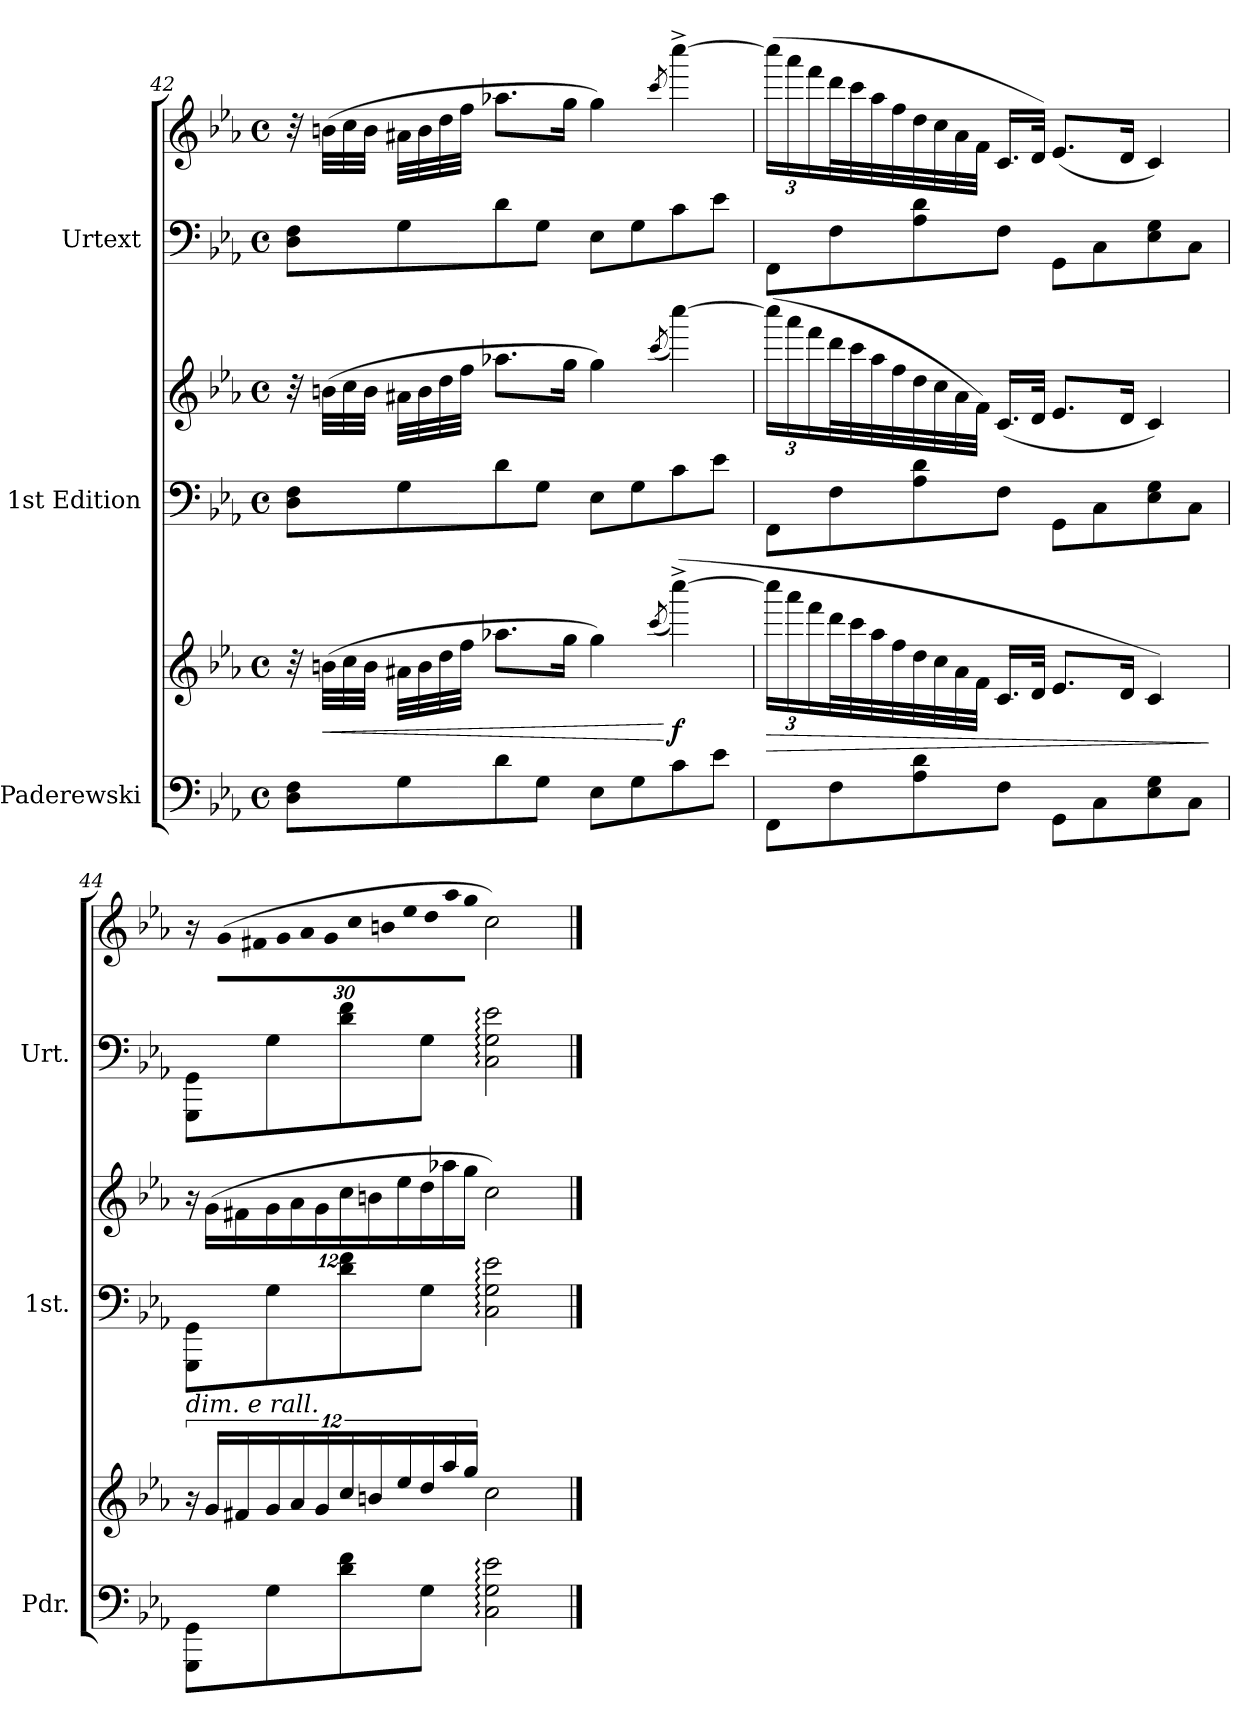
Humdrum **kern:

**kern	**kern	**dynam	**kern	**kern	**kern	**kern
*part3	*part3	*part3	*part2	*part2	*part1	*part1
*staff6	*staff5	*staff5/6	*staff4	*staff3	*staff2	*staff1
*I"Paderewski	*	*	*I"1st Edition	*	*I"Urtext	*
*I'Pdr.	*	*	*I'1st.	*	*I'Urt.	*
!!LO:LB:g=z
*clefF4	*clefG2	*	*clefF4	*clefG2	*clefF4	*clefG2
*k[b-e-a-]	*k[b-e-a-]	*	*k[b-e-a-]	*k[b-e-a-]	*k[b-e-a-]	*k[b-e-a-]
*M4/4	*M4/4	*	*M4/4	*M4/4	*M4/4	*M4/4
*met(c)	*met(c)	*	*met(c)	*met(c)	*met(c)	*met(c)
=42	=42	=42	=42	=42	=42	=42
8D\ 8F\L	32r	.	8D\ 8F\L	32r	8D\ 8F\L	32r
!	!	!LO:HP:b	!	!	!	!
.	(32bn\LLL	<	.	(32bn\LLL	.	(32bn\LLL
.	32cc\	.	.	32cc\	.	32cc\
.	32b\JJJ	.	.	32b\JJJ	.	32b\JJJ
8G\	32a#X\LLL	.	8G\	32a#X\LLL	8G\	32a#X\LLL
.	32b\	.	.	32b\	.	32b\
.	32dd\	.	.	32dd\	.	32dd\
.	32ff\JJJ	.	.	32ff\JJJ	.	32ff\JJJ
8d\	8.aa-X\L	.	8d\	8.aa-X\L	8d\	8.aa-X\L
8G\J	.	.	8G\J	.	8G\J	.
.	16gg\Jk	.	.	16gg\Jk	.	16gg\Jk
8E-\L	4gg\)	.	8E-\L	4gg\)	8E-\L	4gg\)
8G\	.	.	8G\	.	8G\	.
.	(>8qccc/	.	.	(8qccc/	.	8qccc/
!	!	!LO:DY:n=1:b	!	!	!	!
8c\	([4cccc^\)	[ f	8c\	[4cccc\)	8c\	[4cccc^\
8e-\J	.	.	8e-\J	.	8e-\J	.
=43	=43	=43	=43	=43	=43	=43
*	*Xbrackettup	*	*	*	*	*
!	!	!LO:HP:b	!	!	!	!
*	*	*	*	*Xbrackettup	*	*Xbrackettup
8FF\L	24cccc\LL]	>	8FF\L	(24cccc\LL]	8FF\L	(24cccc\LL]
.	24aaa-\	.	.	24aaa-\	.	24aaa-\
.	24fff\	.	.	24fff\	.	24fff\
8F\	32ddd\L	.	8F\	32ddd\L	8F\	32ddd\L
.	32ccc\	.	.	32ccc\	.	32ccc\
.	32aa-\	.	.	32aa-\	.	32aa-\
.	32ff\	.	.	32ff\	.	32ff\
8A-\ 8d\	32dd\	.	8A-\ 8d\	32dd\	8A-\ 8d\	32dd\
.	32cc\	.	.	32cc\	.	32cc\
.	32a-\	.	.	32a-\	.	32a-\
.	32f\JJJ	.	.	32f\JJJ)	.	32f\JJJ
8F\J	16.c/LL	.	8F\J	(16.c/LL	8F\J	16.c/LL
.	32d/JJk	.	.	32d/JJk	.	32d/JJk)
8GG\L	8.e-/L	.	8GG\L	8.e-/L	8GG\L	(8.e-/L
8C\	.	.	8C\	.	8C\	.
.	16d/Jk	.	.	16d/Jk	.	16d/Jk
8E-\ 8G\	4c/)	.	8E-\ 8G\	4c/)	8E-\ 8G\	4c/)
8C\J	.	.	8C\J	.	8C\J	.
.	.	]	.	.	.	.
!!LO:PB:g=z
=44	=44	=44	=44	=44	=44	=44
*	*brackettup	*	*	*	*	*
!	!LO:TX:a:i:t=dim. e rall.	!	!	!	!	!
8GGG\ 8GG\L	24r	.	8GGG\ 8GG\L	24r	8GGG\ 8GG\L	16r
.	24g/LL	.	.	(24g\LL	.	.
!	!	!	!	!	!	!LO:N:vis=16
.	.	.	.	.	.	(480%19g\LL
.	24f#X/	.	.	24f#X\	.	.
!	!	!	!	!	!	!LO:N:vis=16
.	.	.	.	.	.	480%19f#X\
8G\	24g/	.	8G\	24g\	8G\	.
!	!	!	!	!	!	!LO:N:vis=16
.	.	.	.	.	.	480%19g\
.	24a-/	.	.	24a-\	.	.
!	!	!	!	!	!	!LO:N:vis=16
.	.	.	.	.	.	480%19a-\
.	24g/	.	.	24g\	.	.
!	!	!	!	!	!	!LO:N:vis=16
.	.	.	.	.	.	480%19g\
8d\ 8f\	24cc/	.	8d\ 8f\	24cc\	8d\ 8f\	.
!	!	!	!	!	!	!LO:N:vis=16
.	.	.	.	.	.	480%19cc\
.	24bn/	.	.	24bn\	.	.
!	!	!	!	!	!	!LO:N:vis=16
.	.	.	.	.	.	480%19bn\
.	24ee-/	.	.	24ee-\	.	.
!	!	!	!	!	!	!LO:N:vis=16
.	.	.	.	.	.	480%19ee-\
8G\J	24dd/	.	8G\J	24dd\	8G\J	.
!	!	!	!	!	!	!LO:N:vis=16
.	.	.	.	.	.	480%19dd\
.	24aa-/	.	.	24aa-X\	.	.
!	!	!	!	!	!	!LO:N:vis=16
.	.	.	.	.	.	480%19aa-\
!	!	!	!	!	!	!LO:N:vis=16
.	24gg/JJ	.	.	24gg\JJ	.	480%19gg\JJ
.	.	.	.	.	.	480ryy
2C\: 2G\: 2e-\:	2cc\	.	2C\: 2G\: 2e-\:	2cc\)	2C\: 2G\: 2e-\:	2cc\)
==	==	==	==	==	==	==
*-	*-	*-	*-	*-	*-	*-
